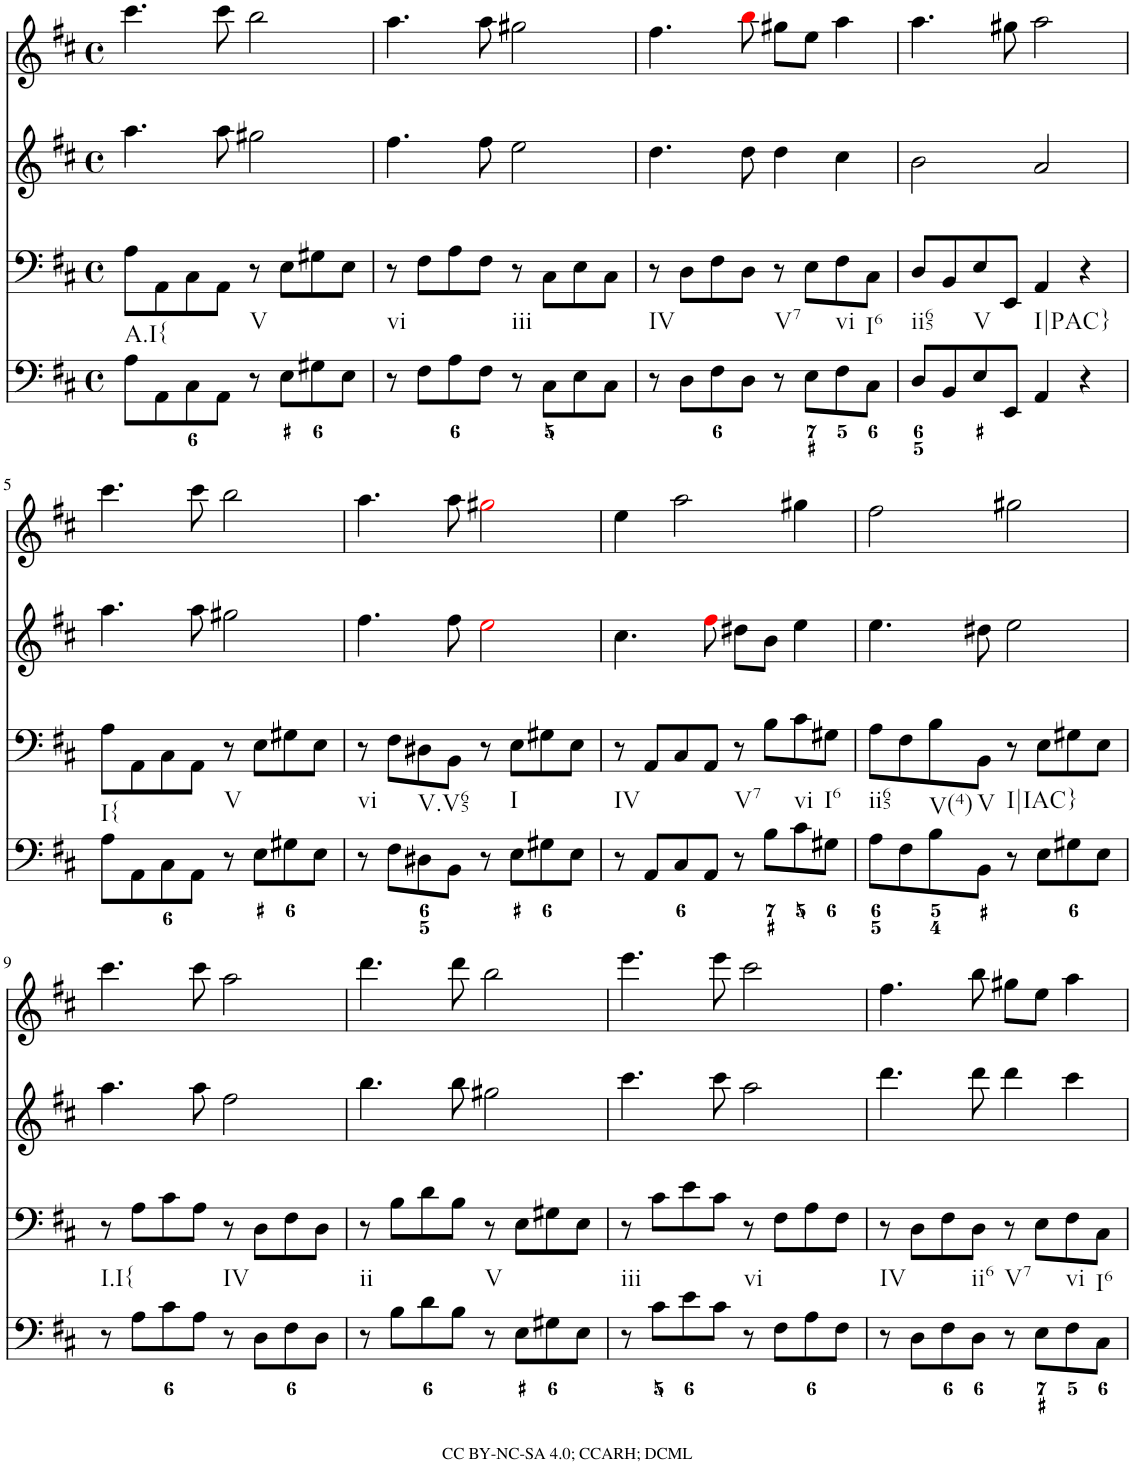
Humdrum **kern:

**kern	**kern	**kern	**kern
*part4	*part3	*part2	*part1
*staff4	*staff3	*staff2	*staff1
*I"Piano	*I"Piano	*I"Piano	*I"Piano
*I'Pno	*I'Pno	*I'Pno	*I'Pno
*clefF4	*clefF4	*clefG2	*clefG2
*k[f#c#]	*k[f#c#]	*k[f#c#]	*k[f#c#]
*D:	*D:	*D:	*D:
*M4/4	*M4/4	*M4/4	*M4/4
*met(c)	*met(c)	*met(c)	*met(c)
=1	=1	=1	=1
!	!LO:TX:b:t=A.I{	!	!
8A\L	8A\L	4.aa\	4.ccc#\
8AA\	8AA\	.	.
8C#\	8C#\	.	.
8AA\J	8AA\J	8aa\	8ccc#\
!	!LO:TX:b:t=V	!	!
8r	8r	2gg#X\	2bb\
8E\L	8E\L	.	.
8G#X\	8G#X\	.	.
8E\J	8E\J	.	.
=2	=2	=2	=2
!	!LO:TX:b:t=vi	!	!
8r	8r	4.ff#\	4.aa\
8F#\L	8F#\L	.	.
8A\	8A\	.	.
8F#\J	8F#\J	8ff#\	8aa\
!	!LO:TX:b:t=iii	!	!
8r	8r	2ee\	2gg#X\
8C#\L	8C#\L	.	.
8E\	8E\	.	.
8C#\J	8C#\J	.	.
=3	=3	=3	=3
!	!LO:TX:b:t=IV	!	!
8r	8r	4.dd\	4.ff#\
8D\L	8D\L	.	.
8F#\	8F#\	.	.
8D\J	8D\J	8dd\	8bbi\
!	!LO:TX:b:t=V7	!	!
8r	8r	4dd\	8gg#X\L
8E\L	8E\L	.	8ee\J
!	!LO:TX:b:t=vi	!	!
8F#\	8F#\	4cc#\	4aa\
!	!LO:TX:b:t=I6	!	!
8C#\J	8C#\J	.	.
=4	=4	=4	=4
!	!LO:TX:b:t=ii65	!	!
8D/L	8D/L	2b\	4.aa\
8BB/	8BB/	.	.
!	!LO:TX:b:t=V	!	!
8E/	8E/	.	.
8EE/J	8EE/J	.	8gg#X\
!	!LO:TX:b:t=I|PAC}	!	!
4AA/	4AA/	2a/	2aa\
4r	4r	.	.
!!LO:LB:g=z
=5	=5	=5	=5
!	!LO:TX:b:t=I{	!	!
8A\L	8A\L	4.aa\	4.ccc#\
8AA\	8AA\	.	.
8C#\	8C#\	.	.
8AA\J	8AA\J	8aa\	8ccc#\
!	!LO:TX:b:t=V	!	!
8r	8r	2gg#X\	2bb\
8E\L	8E\L	.	.
8G#X\	8G#X\	.	.
8E\J	8E\J	.	.
=6	=6	=6	=6
!	!LO:TX:b:t=vi	!	!
8r	8r	4.ff#\	4.aa\
8F#\L	8F#\L	.	.
!	!LO:TX:b:t=V.V65	!	!
8D#X\	8D#X\	.	.
8BB\J	8BB\J	8ff#\	8aa\
8r	8r	2eei\	2gg#Xi\
!	!LO:TX:b:t=I	!	!
8E\L	8E\L	.	.
8G#X\	8G#X\	.	.
8E\J	8E\J	.	.
=7	=7	=7	=7
!	!LO:TX:b:t=IV	!	!
8r	8r	4.cc#\	4ee\
8AA/L	8AA/L	.	.
8C#/	8C#/	.	2aa\
8AA/J	8AA/J	8ff#i\	.
!	!LO:TX:b:t=V7	!	!
8r	8r	8dd#X\L	.
8B\L	8B\L	8b\J	.
!	!LO:TX:b:t=vi	!	!
8c#\	8c#\	4ee\	4gg#X\
!	!LO:TX:b:t=I6	!	!
8G#X\J	8G#X\J	.	.
=8	=8	=8	=8
!	!LO:TX:b:t=ii65	!	!
8A\L	8A\L	4.ee\	2ff#\
8F#\	8F#\	.	.
!	!LO:TX:b:t=V(4)	!	!
8B\	8B\	.	.
!	!LO:TX:b:t=V	!	!
8BB\J	8BB\J	8dd#X\	.
!	!LO:TX:b:t=I|IAC}	!	!
8r	8r	2ee\	2gg#X\
8E\L	8E\L	.	.
8G#X\	8G#X\	.	.
8E\J	8E\J	.	.
!!LO:LB:g=z
=9	=9	=9	=9
!	!LO:TX:b:t=I.I{	!	!
8r	8r	4.aa\	4.ccc#\
8A\L	8A\L	.	.
8c#\	8c#\	.	.
8A\J	8A\J	8aa\	8ccc#\
!	!LO:TX:b:t=IV	!	!
8r	8r	2ff#\	2aa\
8D\L	8D\L	.	.
8F#\	8F#\	.	.
8D\J	8D\J	.	.
=10	=10	=10	=10
!	!LO:TX:b:t=ii	!	!
8r	8r	4.bb\	4.ddd\
8B\L	8B\L	.	.
8d\	8d\	.	.
8B\J	8B\J	8bb\	8ddd\
!	!LO:TX:b:t=V	!	!
8r	8r	2gg#X\	2bb\
8E\L	8E\L	.	.
8G#X\	8G#X\	.	.
8E\J	8E\J	.	.
=11	=11	=11	=11
!	!LO:TX:b:t=iii	!	!
8r	8r	4.ccc#\	4.eee\
8c#\L	8c#\L	.	.
8e\	8e\	.	.
8c#\J	8c#\J	8ccc#\	8eee\
!	!LO:TX:b:t=vi	!	!
8r	8r	2aa\	2ccc#\
8F#\L	8F#\L	.	.
8A\	8A\	.	.
8F#\J	8F#\J	.	.
=12	=12	=12	=12
!	!LO:TX:b:t=IV	!	!
8r	8r	4.ddd\	4.ff#\
8D\L	8D\L	.	.
8F#\	8F#\	.	.
!	!LO:TX:b:t=ii6	!	!
8D\J	8D\J	8ddd\	8bb\
!	!LO:TX:b:t=V7	!	!
8r	8r	4ddd\	8gg#X\L
8E\L	8E\L	.	8ee\J
!	!LO:TX:b:t=vi	!	!
8F#\	8F#\	4ccc#\	4aa\
!	!LO:TX:b:t=I6	!	!
8C#\J	8C#\J	.	.
=	=	=	=
*-	*-	*-	*-
